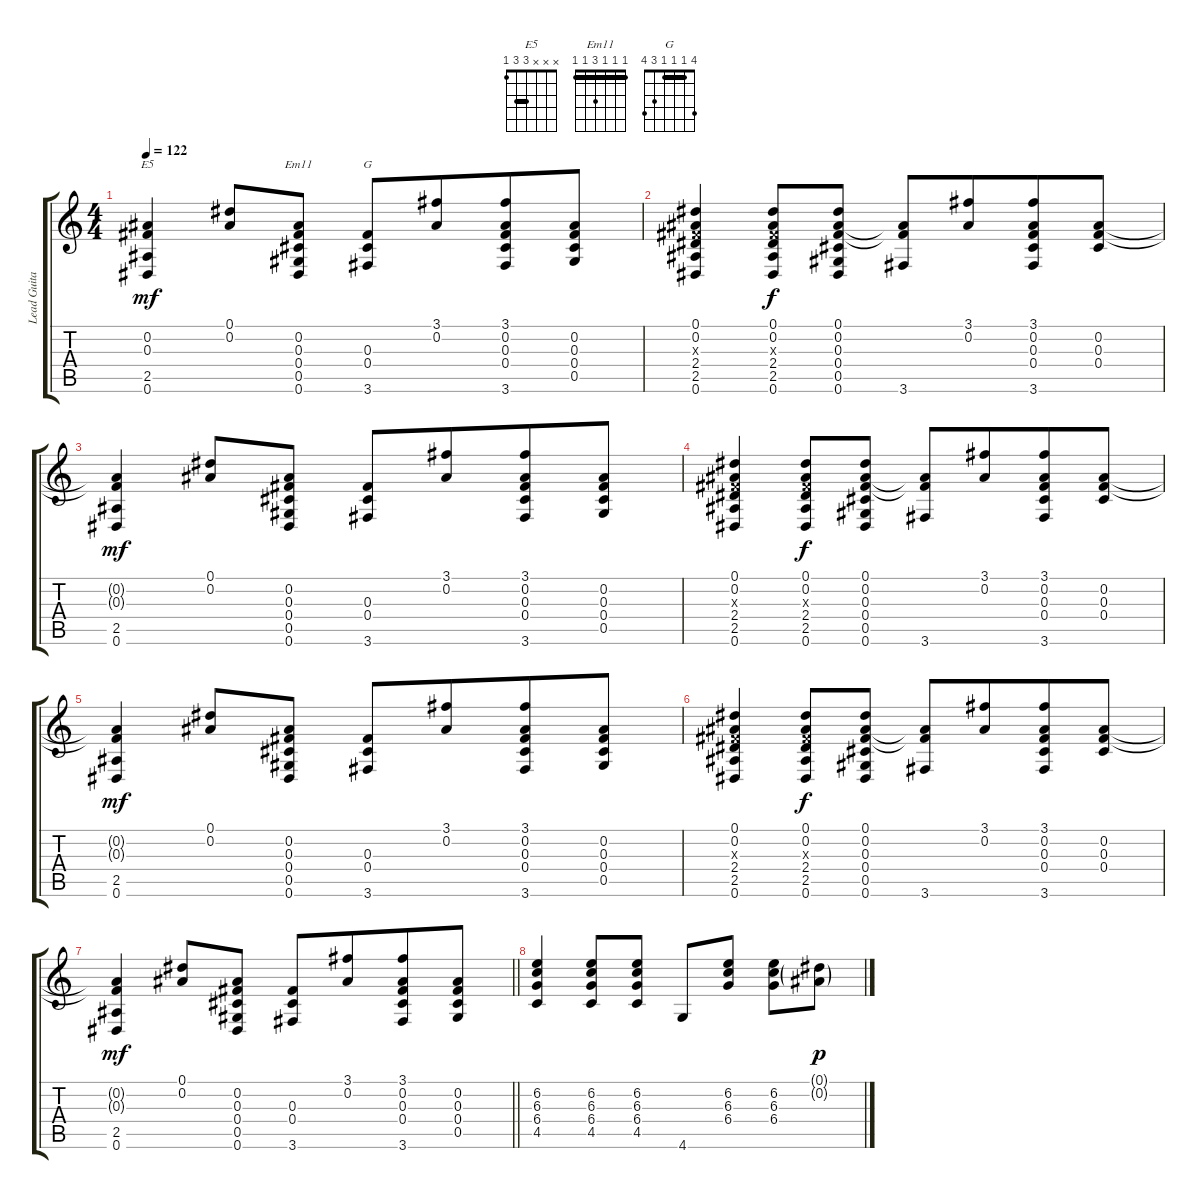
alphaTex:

\track ("Lead Guitar" "Lead Guita") {instrument acousticguitarsteel}
\staff {score tabs}
\tuning (Eb4 Bb3 Gb3 Db3 Ab2 Eb2) {hide}
\chord ("E5" x x x 3 3 1) {barre 3}
\chord ("Em11" 1 1 1 3 1 1) {barre 1}
\chord ("G" 4 1 1 1 3 4) {barre 1}
\ts (4 4)
\tempo 122
\clef g2
\ks c
(0.2{t} 0.3{t} 2.5 0.6).4{ch "E5" dy mf} (0.1 0.2).8 (0.2 0.3 0.4 0.5 0.6).8{ch "Em11"} (0.3 0.4 3.6).8{ch "G"} (3.1 0.2).8{beam merge} (3.1 0.2 0.3 0.4 3.6).8 (0.2 0.3 0.4 0.5).8 |
(0.1 0.2 0.3{x} 2.4 2.5 0.6).4 (0.1 0.2 0.3{x} 2.4 2.5 0.6).8{dy f} (0.1 0.2 0.3 0.4 0.5 0.6).8 (0.2{t} 0.3{t} 3.6).8 (3.1 0.2).8{beam merge} (3.1 0.2 0.3 0.4 3.6).8 (0.2 0.3 0.4).8 |
(0.2{t} 0.3{t} 2.5 0.6).4{dy mf} (0.1 0.2).8 (0.2 0.3 0.4 0.5 0.6).8 (0.3 0.4 3.6).8 (3.1 0.2).8{beam merge} (3.1 0.2 0.3 0.4 3.6).8 (0.2 0.3 0.4 0.5).8 |
(0.1 0.2 0.3{x} 2.4 2.5 0.6).4 (0.1 0.2 0.3{x} 2.4 2.5 0.6).8{dy f} (0.1 0.2 0.3 0.4 0.5 0.6).8 (0.2{t} 0.3{t} 3.6).8 (3.1 0.2).8{beam merge} (3.1 0.2 0.3 0.4 3.6).8 (0.2 0.3 0.4).8 |
(0.2{t} 0.3{t} 2.5 0.6).4{dy mf} (0.1 0.2).8 (0.2 0.3 0.4 0.5 0.6).8 (0.3 0.4 3.6).8 (3.1 0.2).8{beam merge} (3.1 0.2 0.3 0.4 3.6).8 (0.2 0.3 0.4 0.5).8 |
(0.1 0.2 0.3{x} 2.4 2.5 0.6).4 (0.1 0.2 0.3{x} 2.4 2.5 0.6).8{dy f} (0.1 0.2 0.3 0.4 0.5 0.6).8 (0.2{t} 0.3{t} 3.6).8 (3.1 0.2).8{beam merge} (3.1 0.2 0.3 0.4 3.6).8 (0.2 0.3 0.4).8 |
\barLineRight lightlight
(0.2{t} 0.3{t} 2.5 0.6).4{dy mf} (0.1 0.2).8 (0.2 0.3 0.4 0.5 0.6).8 (0.3 0.4 3.6).8 (3.1 0.2).8{beam merge} (3.1 0.2 0.3 0.4 3.6).8 (0.2 0.3 0.4 0.5).8 |
(6.2 6.3 6.4 4.5).4 (6.2 6.3 6.4 4.5).8 (6.2 6.3 6.4 4.5).8 4.6.8 (6.2 6.3 6.4).8 (6.2 6.3 6.4).8 (0.1{g} 0.2{g}).8{dy p}
